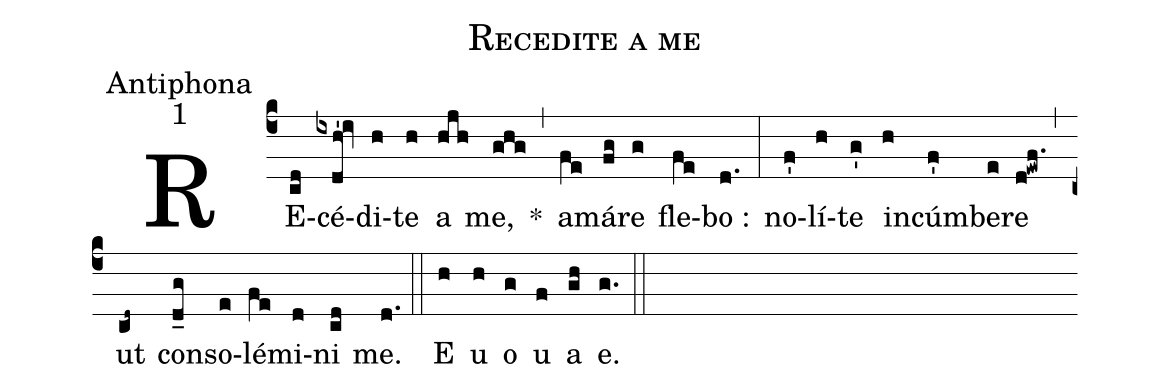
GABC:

name:Recedite a me;
office-part:Antiphona;
mode:1;
%%
(c4) RE(cd)cé(ixdh'!iv)di(h)te(h) a(hjh) me,(ghg) *(,) a(fe)má(fg)re(g) fle(fe)bo :(d.) (:) no(f')lí(h)te(g') in(h)cúm(f')be(e)re(d!ewf.) (,) ut(cd~) con(d_g)so(e)lé(fe)mi(d)ni(cd) me.(d.) (::) <eu>E(h) u(h) o(g) u(f) a(gh) e.</eu>(g.) (::)
